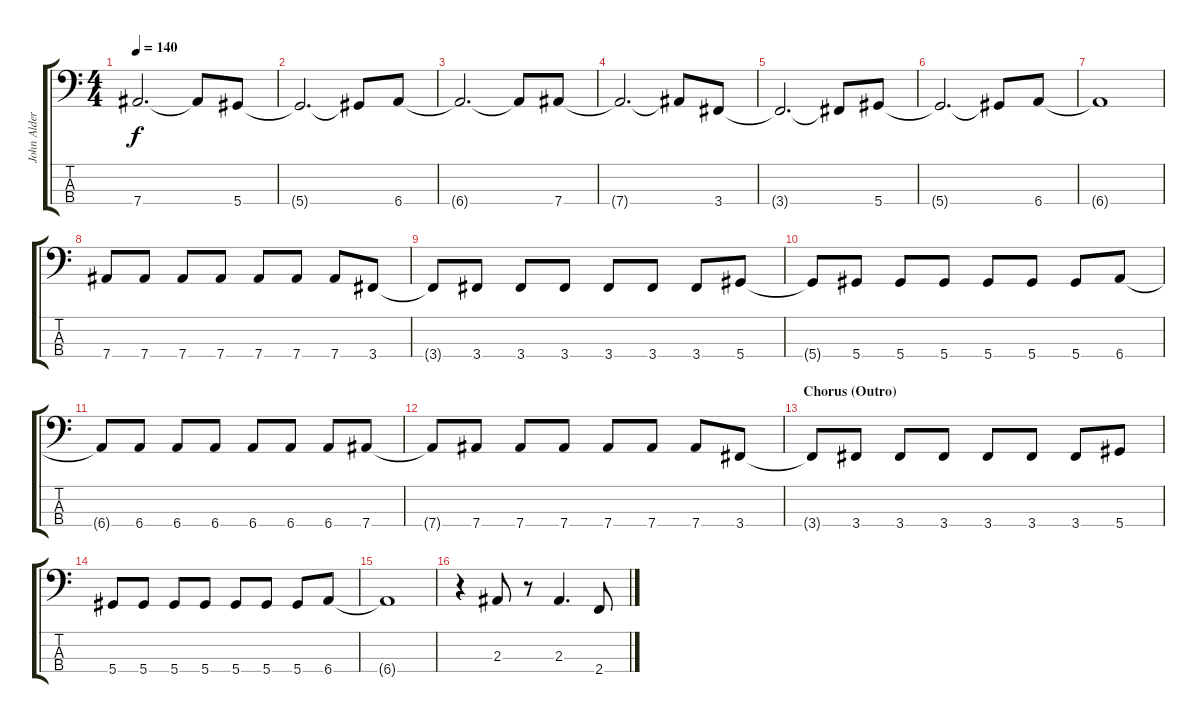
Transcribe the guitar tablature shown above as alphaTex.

\track ("John Alderete" "John Alder") {instrument electricbassfinger}
\staff {score tabs}
\tuning (Gb2 Db2 Ab1 Eb1) {hide}
\ts (4 4)
\tempo 140
\clef f4
\ks c
7.4.2{d dy f} 7.4{t}.8 5.4.8 |
5.4{t}.2{d} 5.4{t}.8 6.4.8 |
6.4{t}.2{d} 6.4{t}.8 7.4.8 |
7.4{t}.2{d} 7.4{t}.8 3.4.8 |
3.4{t}.2{d} 3.4{t}.8 5.4.8 |
5.4{t}.2{d} 5.4{t}.8 6.4.8 |
6.4{t}.1 |
7.4.8 7.4.8 7.4.8 7.4.8 7.4.8 7.4.8 7.4.8 3.4.8 |
3.4{t}.8 3.4.8 3.4.8 3.4.8 3.4.8 3.4.8 3.4.8 5.4.8 |
5.4{t}.8 5.4.8 5.4.8 5.4.8 5.4.8 5.4.8 5.4.8 6.4.8 |
6.4{t}.8 6.4.8 6.4.8 6.4.8 6.4.8 6.4.8 6.4.8 7.4.8 |
7.4{t}.8 7.4.8 7.4.8 7.4.8 7.4.8 7.4.8 7.4.8 3.4.8 |
\section ("" "Chorus (Outro)")
3.4{t}.8 3.4.8 3.4.8 3.4.8 3.4.8 3.4.8 3.4.8 5.4.8 |
5.4.8 5.4.8 5.4.8 5.4.8 5.4.8 5.4.8 5.4.8 6.4.8 |
6.4{t}.1 |
r.4 2.3.8 r.8 2.3.4{d} 2.4.8
